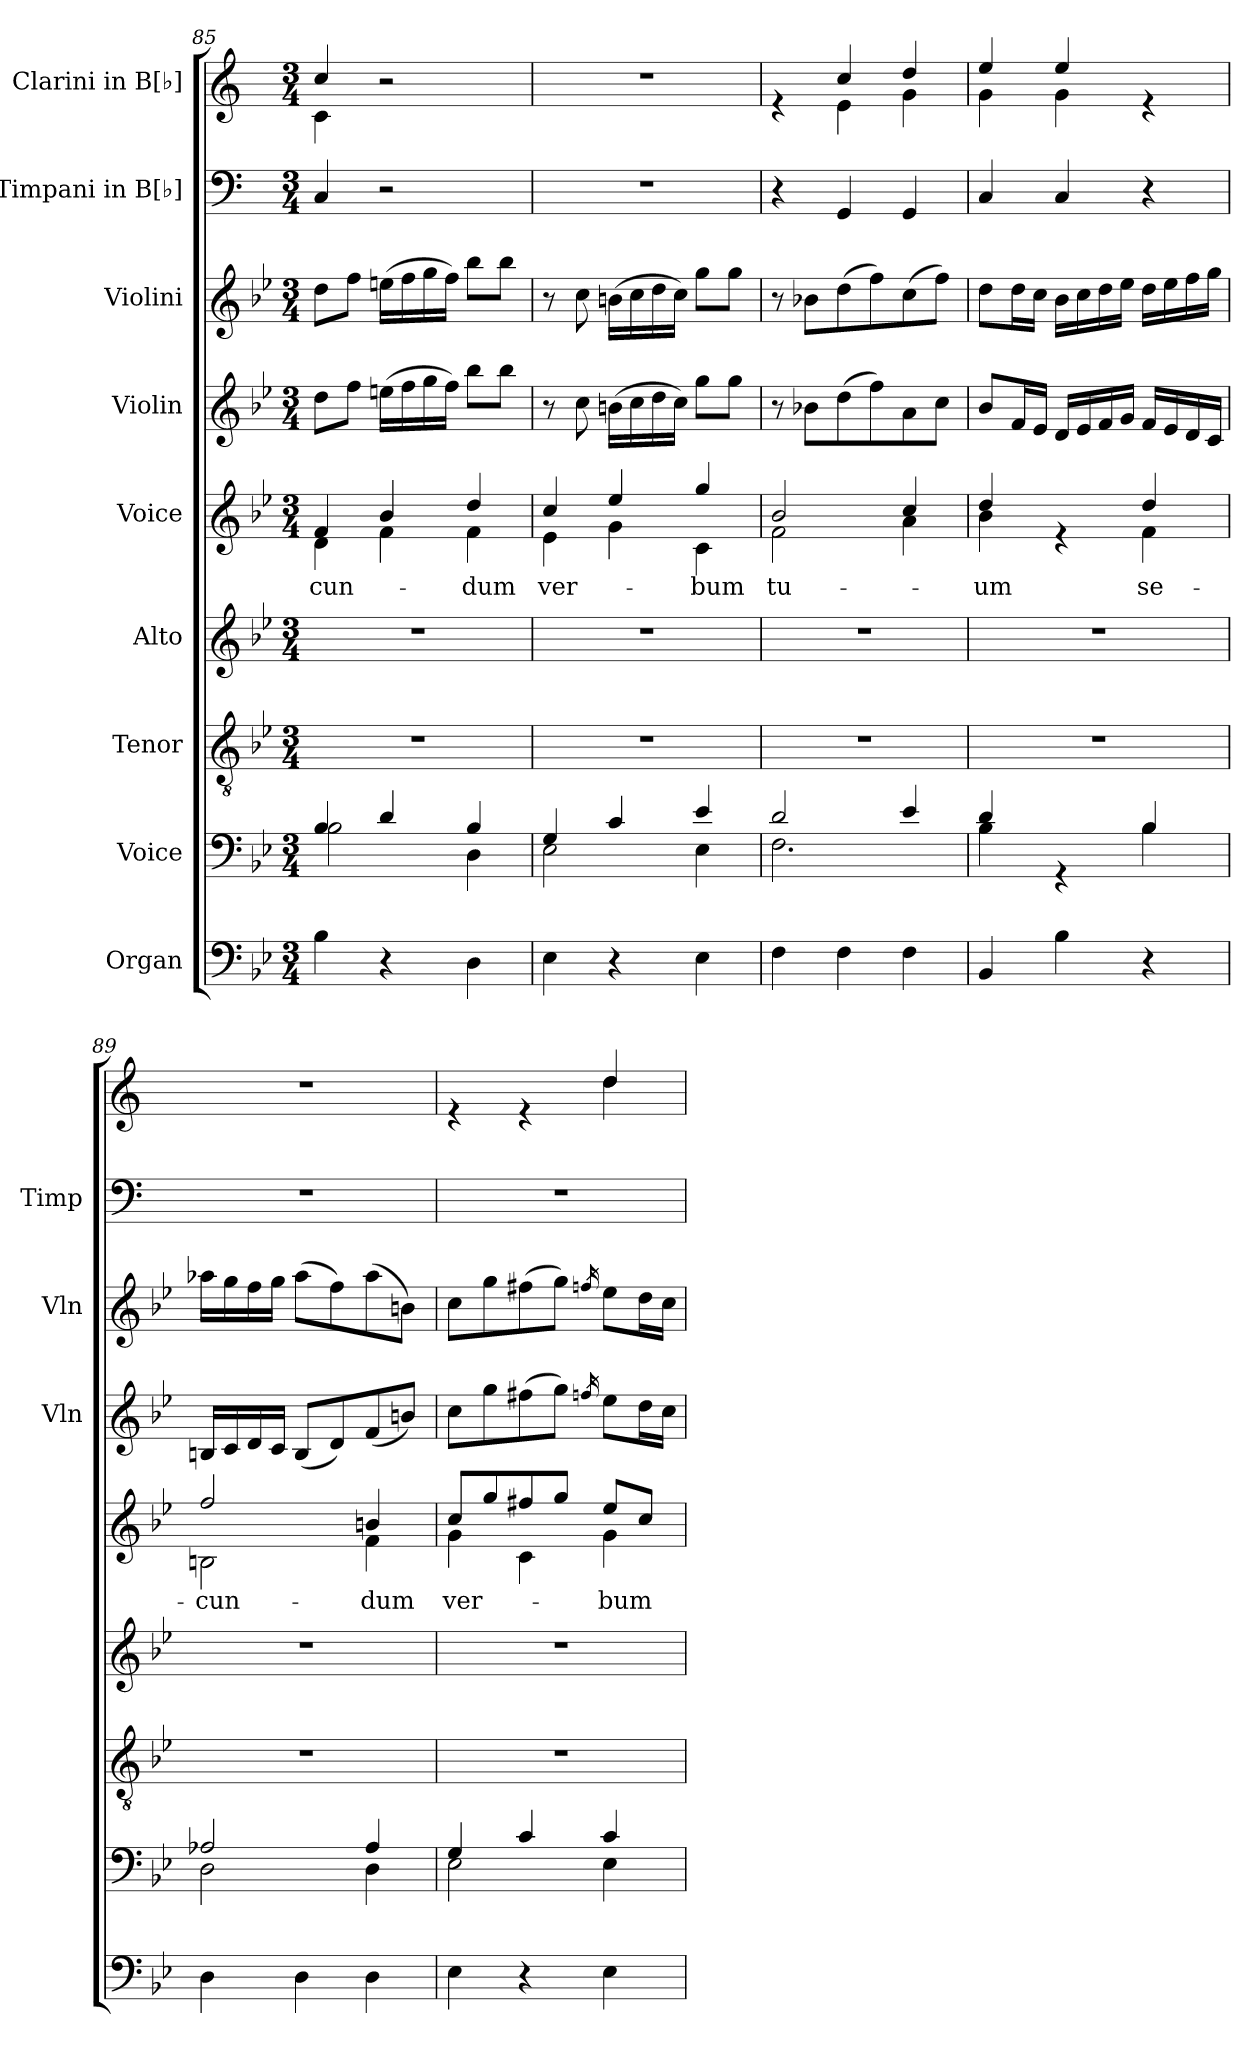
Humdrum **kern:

**kern	**kern	**kern	**kern	**kern	**text	**kern	**kern	**kern	**kern
*part9	*part8	*part7	*part6	*part5	*part5	*part4	*part3	*part2	*part1
*staff9	*staff8	*staff7	*staff6	*staff5	*staff5	*staff4	*staff3	*staff2	*staff1
*I"Organ	*I"Voice	*I"Tenor	*I"Alto	*I"Voice	*	*I"Violin	*I"Violini	*I"Timpani in B[♭]	*I"Clarini in B[♭]
*	*	*	*	*	*	*I'Vln	*I'Vln	*I'Timp	*
*clefF4	*clefF4	*clefGv2	*clefG2	*clefG2	*	*clefG2	*clefG2	*clefF4	*clefG2
*	*	*	*	*	*	*	*	*ITrd1c2	*ITrd1c2
*k[b-e-]	*k[b-e-]	*k[b-e-]	*k[b-e-]	*k[b-e-]	*	*k[b-e-]	*k[b-e-]	*k[b-e-]	*k[b-e-]
*M3/4	*M3/4	*M3/4	*M3/4	*M3/4	*	*M3/4	*M3/4	*M3/4	*M3/4
=85	=85	=85	=85	=85	=85	=85	=85	=85	=85
*	*^	*	*	*	*	*	*	*	*
!	!	!	!	!	!	!LO:LY:b	!	!	!	!
*	*	*	*	*	*^	*	*	*	*	*^
4B-\	4B-/	2B-\	2.r	2.r	4f/	4d\	-cun-	8dd\L	8dd\L	4BB-/	4b-/	4B-\
.	.	.	.	.	.	.	.	8ff\J	8ff\J	.	.	.
4r	4d/	.	.	.	4b-/	4f\	.	(16een\LL	(16een\LL	2r	2r	2ryy
.	.	.	.	.	.	.	.	16ff\	16ff\	.	.	.
.	.	.	.	.	.	.	.	16gg\	16gg\	.	.	.
.	.	.	.	.	.	.	.	16ff\JJ)	16ff\JJ)	.	.	.
!	!	!	!	!	!	!	!LO:LY:b	!	!	!	!	!
4D\	4B-/	4D\	.	.	4dd/	4f\	-dum	8bb-\L	8bb-\L	.	.	.
.	.	.	.	.	.	.	.	8bb-\J	8bb-\J	.	.	.
*	*	*	*	*	*	*	*	*	*	*	*v	*v
=86	=86	=86	=86	=86	=86	=86	=86	=86	=86	=86	=86
!	!	!	!	!	!	!	!LO:LY:b	!	!	!	!
4E-\	4G/	2E-\	2.r	2.r	4cc/	4e-\	ver-	8r	8r	2.r	2.r
.	.	.	.	.	.	.	.	8cc\	8cc\	.	.
4r	4c/	.	.	.	4ee-/	4g\	.	(16bn\LL	(16bn\LL	.	.
.	.	.	.	.	.	.	.	16cc\	16cc\	.	.
.	.	.	.	.	.	.	.	16dd\	16dd\	.	.
.	.	.	.	.	.	.	.	16cc\JJ)	16cc\JJ)	.	.
!	!	!	!	!	!	!	!LO:LY:b	!	!	!	!
4E-\	4e-/	4E-\	.	.	4gg/	4c\	-bum	8gg\L	8gg\L	.	.
.	.	.	.	.	.	.	.	8gg\J	8gg\J	.	.
=87	=87	=87	=87	=87	=87	=87	=87	=87	=87	=87	=87
!	!	!	!	!	!	!	!LO:LY:b	!	!	!	!
*	*	*	*	*	*	*	*	*	*	*	*^
4F\	2d/	2.F\	2.r	2.r	2b-/	2f\	tu-	8r	8r	4r	4re	4ryy
.	.	.	.	.	.	.	.	8b-X\L	8b-X\L	.	.	.
4F\	.	.	.	.	.	.	.	(8dd\	(8dd\	4FF/	4b-/	4d\
.	.	.	.	.	.	.	.	8ff\)	8ff\)	.	.	.
4F\	4e-/	.	.	.	4cc/	4a\	.	8a\	(8cc\	4FF/	4cc/	4f\
.	.	.	.	.	.	.	.	8cc\J	8ff\J)	.	.	.
=88	=88	=88	=88	=88	=88	=88	=88	=88	=88	=88	=88	=88
!	!	!	!	!	!	!	!LO:LY:b	!	!	!	!	!
4BB-/	4d/	4B-\	2.r	2.r	4dd/	4b-\	-um	8b-/L	8dd\L	4BB-/	4dd/	4f\
.	.	.	.	.	.	.	.	16f/L	16dd\L	.	.	.
.	.	.	.	.	.	.	.	16e-/JJ	16cc\JJ	.	.	.
4B-\	4rGG	4ryy	.	.	4re	4ryy	.	16d/LL	16b-\LL	4BB-/	4dd/	4f\
.	.	.	.	.	.	.	.	16e-/	16cc\	.	.	.
.	.	.	.	.	.	.	.	16f/	16dd\	.	.	.
.	.	.	.	.	.	.	.	16g/JJ	16ee-\JJ	.	.	.
!	!	!	!	!	!	!	!LO:LY:b	!	!	!	!	!
4r	4B-/	4B-\	.	.	4dd/	4f\	se-	16f/LL	16dd\LL	4r	4re	4ryy
.	.	.	.	.	.	.	.	16e-/	16ee-\	.	.	.
.	.	.	.	.	.	.	.	16d/	16ff\	.	.	.
.	.	.	.	.	.	.	.	16c/JJ	16gg\JJ	.	.	.
*	*	*	*	*	*	*	*	*	*	*	*v	*v
!!LO:LB:g=z
=89	=89	=89	=89	=89	=89	=89	=89	=89	=89	=89	=89
!	!	!	!	!	!	!	!LO:LY:b	!	!	!	!
4D\	2A-X/	2D\	2.r	2.r	2ff/	2Bn\	-cun-	16Bn/LL	16aa-X\LL	2.r	2.r
.	.	.	.	.	.	.	.	16c/	16gg\	.	.
.	.	.	.	.	.	.	.	16d/	16ff\	.	.
.	.	.	.	.	.	.	.	16c/JJ	16gg\JJ	.	.
4D\	.	.	.	.	.	.	.	(8B/L	(8aa-\L	.	.
.	.	.	.	.	.	.	.	8d/)	8ff\)	.	.
!	!	!	!	!	!	!	!LO:LY:b	!	!	!	!
4D\	4A-/	4D\	.	.	4bn/	4f\	-dum	(8f/	(8aa-\	.	.
.	.	.	.	.	.	.	.	8bn/J)	8bn\J)	.	.
=90	=90	=90	=90	=90	=90	=90	=90	=90	=90	=90	=90
!	!	!	!	!	!	!	!LO:LY:b	!	!	!	!
*	*	*	*	*	*	*	*	*	*	*	*^
4E-\	4G/	2E-\	2.r	2.r	8cc/L	4g\	ver-	8cc\L	8cc\L	2.r	4re	2ryy
.	.	.	.	.	8gg/	.	.	8gg\	8gg\	.	.	.
4r	4c/	.	.	.	8ff#X/	4c\	.	(8ff#X\	(8ff#X\	.	4re	.
.	.	.	.	.	8gg/J	.	.	8gg\J)	8gg\J)	.	.	.
.	.	.	.	.	.	.	.	16qffn/	16qffn/	.	.	.
!	!	!	!	!	!	!	!LO:LY:b	!	!	!	!	!
4E-\	4c/	4E-\	.	.	8ee-/L	4g\	-bum	8ee-\L	8ee-\L	.	4cc/	4cc\
.	.	.	.	.	8cc/J	.	.	16dd\L	16dd\L	.	.	.
.	.	.	.	.	.	.	.	16cc\JJ	16cc\JJ	.	.	.
*	*v	*v	*	*	*v	*v	*	*	*	*	*v	*v
=	=	=	=	=	=	=	=	=	=
*-	*-	*-	*-	*-	*-	*-	*-	*-	*-
